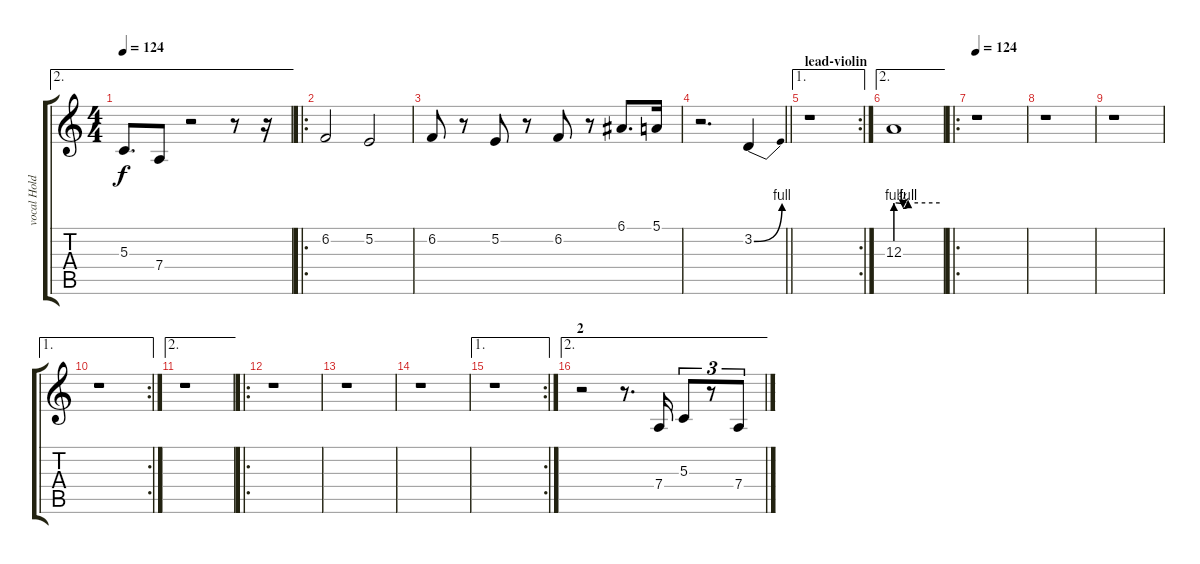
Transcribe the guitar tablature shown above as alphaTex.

\track ("vocal Holder" "vocal Hold") {instrument lead5charang}
\staff {score tabs}
\tuning (E4 B3 G3 D3 A2 E2) {hide}
\ae 2
\ts (4 4)
\tempo 124
\clef g2
\ks c
5.3.8{d dy f} 7.4.8 r.2 r.8 r.16 |
\ro
6.2.2{volume 10} 5.2.2 |
6.2.8 r.8 5.2.8 r.8 6.2.8 r.8 6.1.8{d} 5.1.16{volume 12} |
\barLineRight lightlight
r.2{d} 3.2{be (bend 0 0 60 4)}.4{volume 4} |
\ae 1
\rc 2
\section ("" "lead-violin")
r.1 |
\ae 2
12.3{be (custom 0 4 10 3 17 4 60 4)}.1{volume 12} |
\ro
\tempo 124
r.1 |
r.1 |
r.1 |
\ae 1
\rc 2
r.1 |
\ae 2
r.1 |
\ro
r.1 |
r.1 |
r.1 |
\ae 1
\rc 2
r.1 |
\ae 2
\section ("" "2")
r.2 r.8{d} 7.4.16{volume 10} 5.3.8{tu (3 2)} r.8{tu (3 2)} 7.4.8{tu (3 2)}
